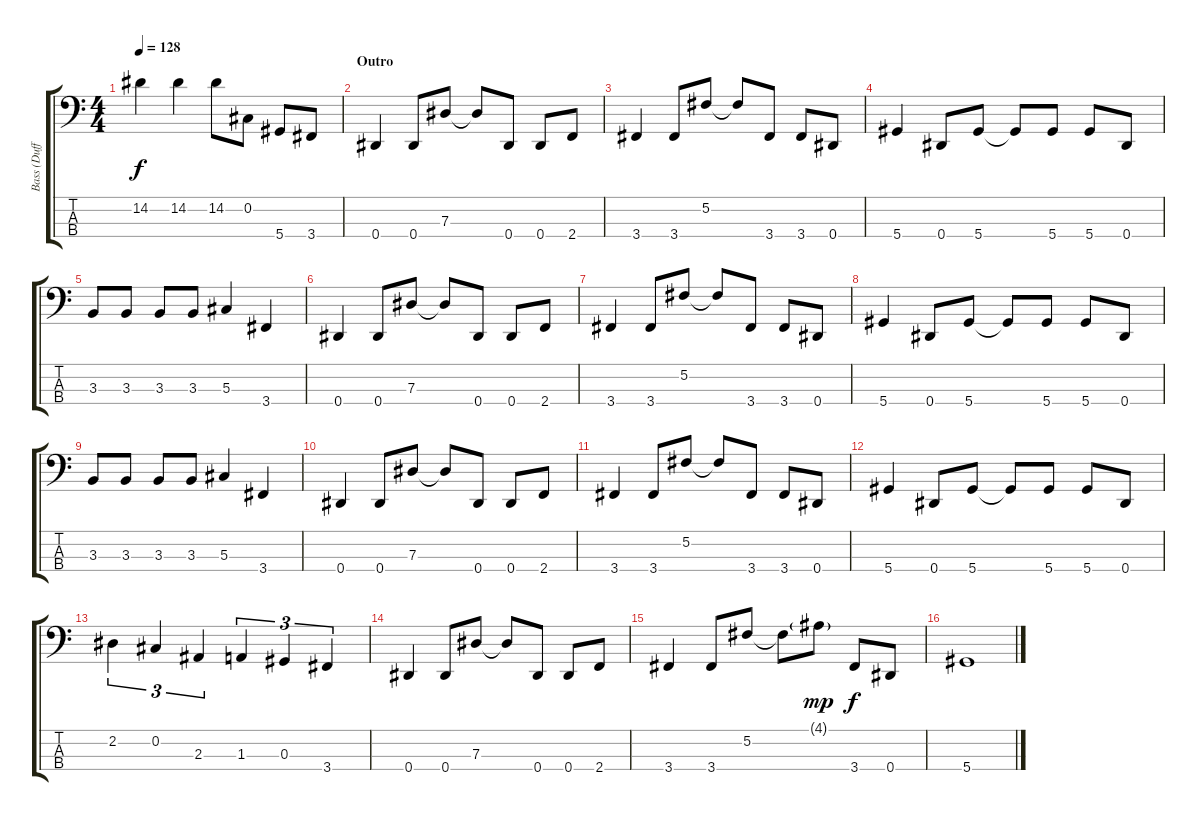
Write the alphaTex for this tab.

\track ("Bass (Duff)" "Bass (Duff") {instrument electricbasspick}
\staff {score tabs}
\tuning (Gb2 Db2 Ab1 Eb1) {hide}
\ts (4 4)
\tempo 128
\clef f4
\ks c
14.2.4{dy f} 14.2.4 14.2.8 0.2.8 5.4.8 3.4.8 |
\section ("" "Outro")
0.4.4 0.4.8 7.3.8 7.3{t}.8 0.4.8 0.4.8 2.4.8 |
3.4.4 3.4.8 5.2.8 5.2{t}.8 3.4.8 3.4.8 0.4.8 |
5.4.4 0.4.8 5.4.8 5.4{t}.8 5.4.8 5.4.8 0.4.8 |
3.3.8 3.3.8 3.3.8 3.3.8 5.3.4 3.4.4 |
0.4.4 0.4.8 7.3.8 7.3{t}.8 0.4.8 0.4.8 2.4.8 |
3.4.4 3.4.8 5.2.8 5.2{t}.8 3.4.8 3.4.8 0.4.8 |
5.4.4 0.4.8 5.4.8 5.4{t}.8 5.4.8 5.4.8 0.4.8 |
3.3.8 3.3.8 3.3.8 3.3.8 5.3.4 3.4.4 |
0.4.4 0.4.8 7.3.8 7.3{t}.8 0.4.8 0.4.8 2.4.8 |
3.4.4 3.4.8 5.2.8 5.2{t}.8 3.4.8 3.4.8 0.4.8 |
5.4.4 0.4.8 5.4.8 5.4{t}.8 5.4.8 5.4.8 0.4.8 |
2.2.4{tu (3 2)} 0.2.4{tu (3 2)} 2.3.4{tu (3 2)} 1.3.4{tu (3 2)} 0.3.4{tu (3 2)} 3.4.4{tu (3 2)} |
0.4.4 0.4.8 7.3.8 7.3{t}.8 0.4.8 0.4.8 2.4.8 |
3.4.4 3.4.8 5.2.8 5.2{t}.8 4.1{g}.8{dy mp} 3.4.8{dy f} 0.4.8 |
5.4.1
